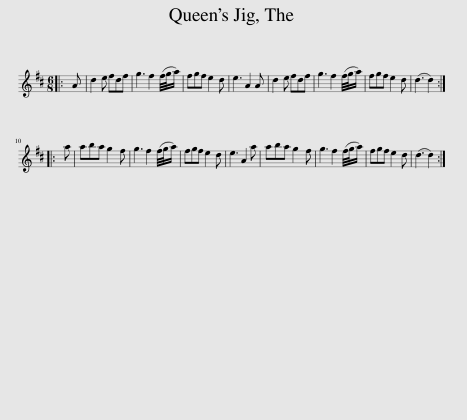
X:1
L:1/8
M:6/8
I:linebreak $
K:D
V:1 treble
V:1
|: A | d2 e fdf | g3 f2 (f/4g/4a/) | fgf e2 d | e3 A2 A | %5
 d2 e fdf | g3 f2 (f/4g/4a/) | fgf e2 d | (d3 d2) ::$ a | %10
 aba g2 f | g3 f2 (f/4g/4a/) | fgf e2 d | e3 A2 a | aba g2 f | %15
 g3 f2 (f/4g/4a/) | fgf e2 d | (d3 d2) :| %18
